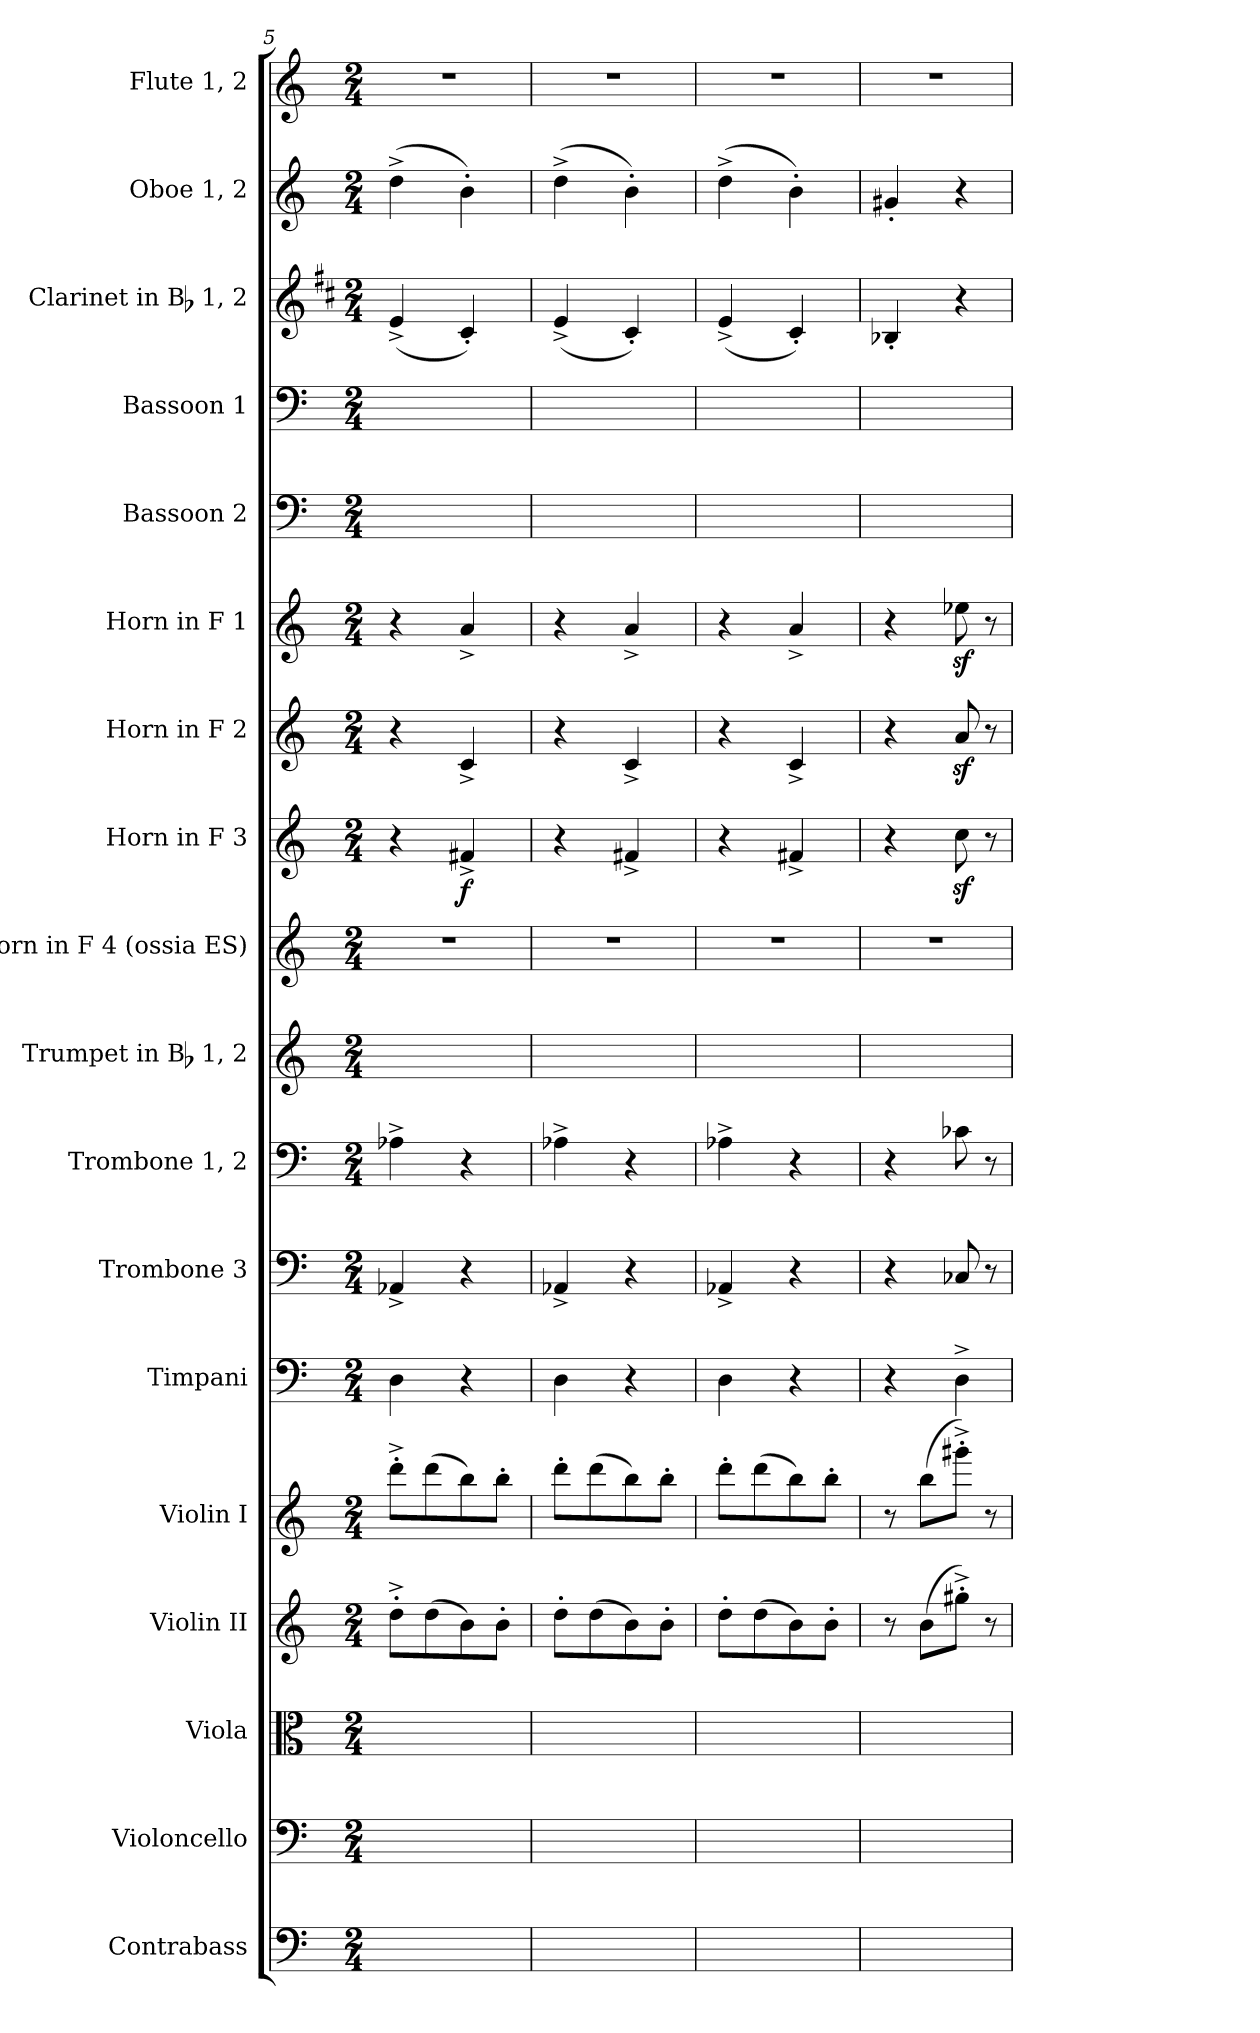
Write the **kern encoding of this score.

**kern	**kern	**kern	**kern	**kern	**kern	**kern	**kern	**kern	**kern	**kern	**dynam	**kern	**kern	**kern	**kern	**kern	**kern	**kern
*part18	*part17	*part16	*part15	*part14	*part13	*part12	*part11	*part10	*part9	*part8	*part8	*part7	*part6	*part5	*part4	*part3	*part2	*part1
*staff18	*staff17	*staff16	*staff15	*staff14	*staff13	*staff12	*staff11	*staff10	*staff9	*staff8	*staff8	*staff7	*staff6	*staff5	*staff4	*staff3	*staff2	*staff1
*I"Contrabass	*I"Violoncello	*I"Viola	*I"Violin II	*I"Violin I	*I"Timpani	*I"Trombone 3	*I"Trombone 1, 2	*I"Trumpet in Bb 1, 2	*I"Horn in F 4 (ossia ES)	*I"Horn in F 3	*	*I"Horn in F 2	*I"Horn in F 1	*I"Bassoon 2	*I"Bassoon 1	*I"Clarinet in Bb 1, 2	*I"Oboe 1, 2	*I"Flute 1, 2
*I'Cb.	*I'Vc.	*I'Vla.	*I'Vln. II	*I'Vln. I	*I'Timp.	*I'Tbn.	*I'Tbn.	*I'Tpt.	*I'Hn.	*I'Hn.	*	*I'Hn.	*I'Hn.	*I'Bsn.	*I'Bsn.	*I'Cl.	*I'Ob.	*I'Fl.
*clefF4	*clefF4	*clefC3	*clefG2	*clefG2	*clefF4	*clefF4	*clefF4	*clefG2	*clefG2	*clefG2	*	*clefG2	*clefG2	*clefF4	*clefF4	*clefG2	*clefG2	*clefG2
*ITrd7c12	*	*	*	*	*	*	*	*ITrd1c2	*ITrd4c7	*ITrd4c7	*	*ITrd4c7	*ITrd4c7	*	*	*ITrd1c2	*	*
*k[]	*k[]	*k[]	*k[]	*k[]	*k[]	*k[]	*k[]	*k[b-e-]	*k[b-]	*k[b-]	*	*k[b-]	*k[b-]	*k[]	*k[]	*k[]	*k[]	*k[]
*C:	*C:	*C:	*C:	*C:	*C:	*C:	*C:	*B-:	*F:	*F:	*	*F:	*F:	*C:	*C:	*C:	*C:	*C:
*M2/4	*M2/4	*M2/4	*M2/4	*M2/4	*M2/4	*M2/4	*M2/4	*M2/4	*M2/4	*M2/4	*	*M2/4	*M2/4	*M2/4	*M2/4	*M2/4	*M2/4	*M2/4
=5	=5	=5	=5	=5	=5	=5	=5	=5	=5	=5	=5	=5	=5	=5	=5	=5	=5	=5
4ryy	12ryy	12ryy	8dd'^L	8ddd'^L	4D	4AA-X^	4A-X^	2ryy	2r	4r	.	4r	4r	4ryy	2ryy	(4d^	(4dd^	2r
.	12ryy	12ryy	.	.	.	.	.	.	.	.	.	.	.	.	.	.	.	.
.	.	.	(8dd	(8ddd	.	.	.	.	.	.	.	.	.	.	.	.	.	.
.	12ryy	12ryy	.	.	.	.	.	.	.	.	.	.	.	.	.	.	.	.
4ryy	12ryy	12ryy	8b)	8bb)	4r	4r	4r	.	.	4Bn^	f	4F^	4d^	4ryy	.	4B')	4b')	.
.	12ryy	12ryy	.	.	.	.	.	.	.	.	.	.	.	.	.	.	.	.
.	.	.	8b'J	8bb'J	.	.	.	.	.	.	.	.	.	.	.	.	.	.
.	12ryy	12ryy	.	.	.	.	.	.	.	.	.	.	.	.	.	.	.	.
=6	=6	=6	=6	=6	=6	=6	=6	=6	=6	=6	=6	=6	=6	=6	=6	=6	=6	=6
4ryy	12ryy	12ryy	8dd'L	8ddd'L	4D	4AA-X^	4A-X^	2ryy	2r	4r	.	4r	4r	4ryy	2ryy	(4d^	(4dd^	2r
.	12ryy	12ryy	.	.	.	.	.	.	.	.	.	.	.	.	.	.	.	.
.	.	.	(8dd	(8ddd	.	.	.	.	.	.	.	.	.	.	.	.	.	.
.	12ryy	12ryy	.	.	.	.	.	.	.	.	.	.	.	.	.	.	.	.
4ryy	12ryy	12ryy	8b)	8bb)	4r	4r	4r	.	.	4Bn^	.	4F^	4d^	4ryy	.	4B')	4b')	.
.	12ryy	12ryy	.	.	.	.	.	.	.	.	.	.	.	.	.	.	.	.
.	.	.	8b'J	8bb'J	.	.	.	.	.	.	.	.	.	.	.	.	.	.
.	12ryy	12ryy	.	.	.	.	.	.	.	.	.	.	.	.	.	.	.	.
=7	=7	=7	=7	=7	=7	=7	=7	=7	=7	=7	=7	=7	=7	=7	=7	=7	=7	=7
4ryy	12ryy	12ryy	8dd'L	8ddd'L	4D	4AA-X^	4A-X^	2ryy	2r	4r	.	4r	4r	4ryy	2ryy	(4d^	(4dd^	2r
.	12ryy	12ryy	.	.	.	.	.	.	.	.	.	.	.	.	.	.	.	.
.	.	.	(8dd	(8ddd	.	.	.	.	.	.	.	.	.	.	.	.	.	.
.	12ryy	12ryy	.	.	.	.	.	.	.	.	.	.	.	.	.	.	.	.
4ryy	12ryy	12ryy	8b)	8bb)	4r	4r	4r	.	.	4Bn^	.	4F^	4d^	4ryy	.	4B')	4b')	.
.	12ryy	12ryy	.	.	.	.	.	.	.	.	.	.	.	.	.	.	.	.
.	.	.	8b'J	8bb'J	.	.	.	.	.	.	.	.	.	.	.	.	.	.
.	12ryy	12ryy	.	.	.	.	.	.	.	.	.	.	.	.	.	.	.	.
=8	=8	=8	=8	=8	=8	=8	=8	=8	=8	=8	=8	=8	=8	=8	=8	=8	=8	=8
12ryy	12ryy	12ryy	8r	8r	4r	4r	4r	2ryy	2r	4r	.	4r	4r	12ryy	4ryy	4A-X'	4g#X'	2r
12ryy	12ryy	12ryy	.	.	.	.	.	.	.	.	.	.	.	12ryy	.	.	.	.
.	.	.	(8bL	(8bbL	.	.	.	.	.	.	.	.	.	.	.	.	.	.
12ryy	12ryy	12ryy	.	.	.	.	.	.	.	.	.	.	.	12ryy	.	.	.	.
4ryy	4ryy	4ryy	8gg#X'^J)	8ggg#X'^J)	4D^	8C-XL	8c-XL	.	.	8fzL	.	8dzL	8a-XzL	4ryy	4ryy	4r	4r	.
.	.	.	8r	8r	.	8r	8r	.	.	8r	.	8r	8r	.	.	.	.	.
=	=	=	=	=	=	=	=	=	=	=	=	=	=	=	=	=	=	=
*-	*-	*-	*-	*-	*-	*-	*-	*-	*-	*-	*-	*-	*-	*-	*-	*-	*-	*-
